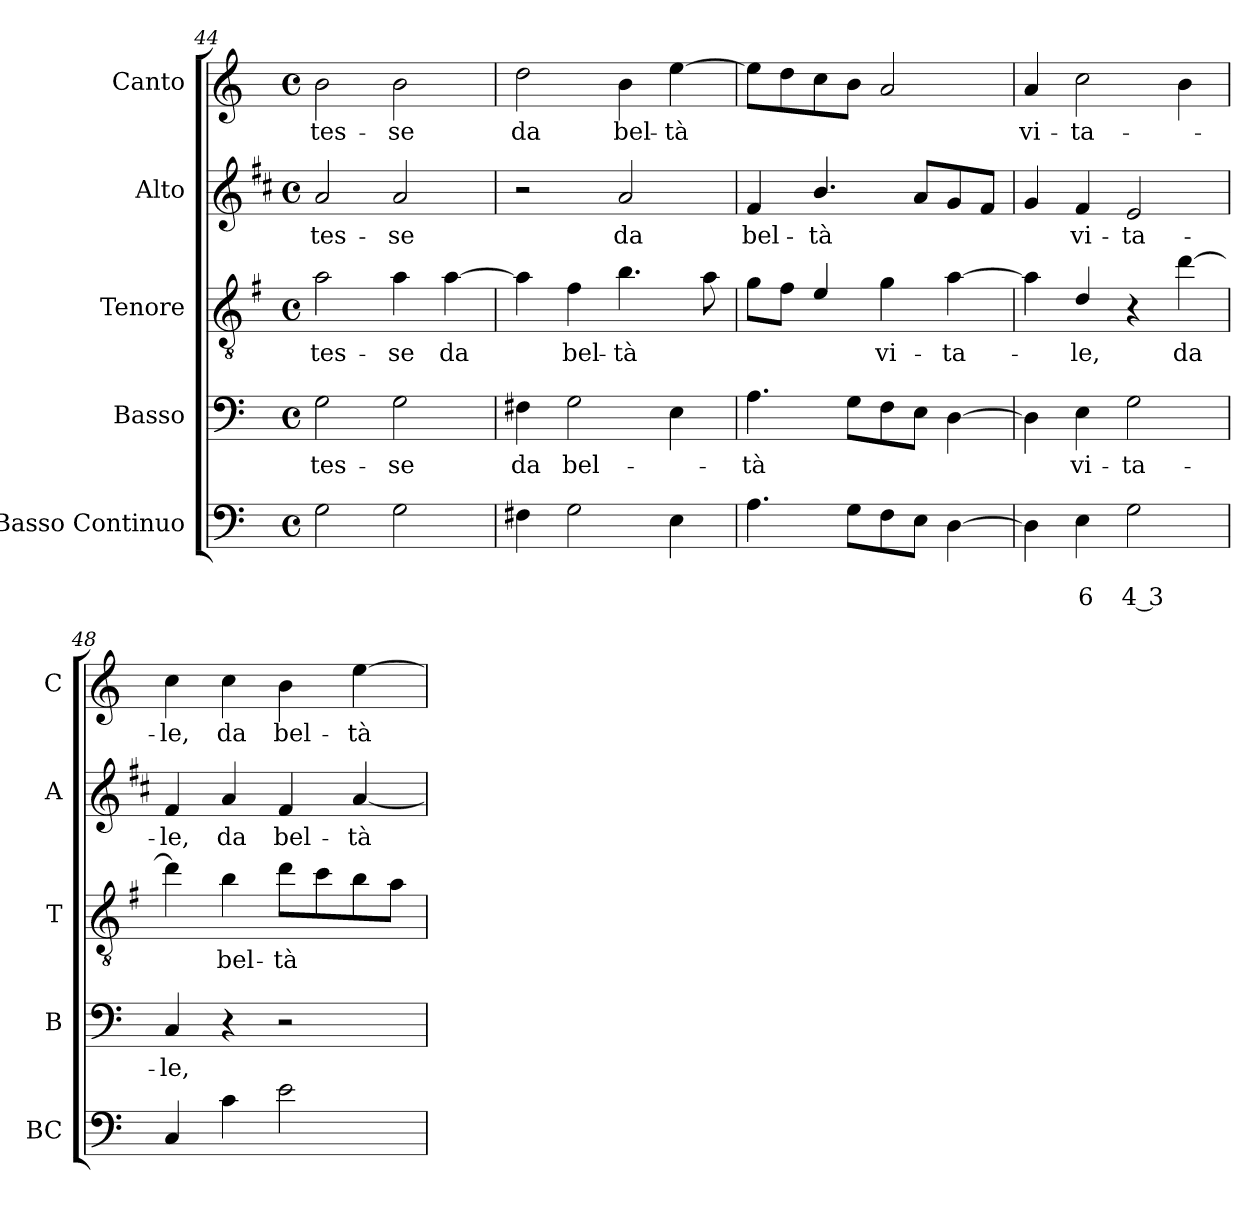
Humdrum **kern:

**kern	**text	**text	**kern	**text	**kern	**text	**kern	**text	**kern	**text
*part5	*part5	*part5	*part4	*part4	*part3	*part3	*part2	*part2	*part1	*part1
*staff5	*staff5	*staff5	*staff4	*staff4	*staff3	*staff3	*staff2	*staff2	*staff1	*staff1
*I"Basso Continuo	*	*	*I"Basso	*	*I"Tenore	*	*I"Alto	*	*I"Canto	*
*I'BC	*	*	*I'B	*	*I'T	*	*I'A	*	*I'C	*
*clefF4	*	*	*clefF4	*	*clefGv2	*	*clefG2	*	*clefG2	*
*	*	*	*	*	*ITrd4c7	*	*ITrd1c2	*	*	*
*k[]	*	*	*k[]	*	*k[]	*	*k[]	*	*k[]	*
*C:	*	*	*C:	*	*C:	*	*C:	*	*C:	*
*M4/4	*	*	*M4/4	*	*M4/4	*	*M4/4	*	*M4/4	*
*met(c)	*	*	*met(c)	*	*met(c)	*	*met(c)	*	*met(c)	*
=44	=44	=44	=44	=44	=44	=44	=44	=44	=44	=44
!	!	!	!	!LO:LY:b	!	!	!	!	!	!
!	!	!	!	!	!	!LO:LY:b	!	!	!	!
!	!	!	!	!	!	!	!	!LO:LY:b	!	!
!	!	!	!	!	!	!	!	!	!	!LO:LY:b
2G\	.	.	2G\	-tes-	2d\	-tes-	2g/	-tes-	2b\	-tes-
!	!	!	!	!LO:LY:b	!	!	!	!	!	!
!	!	!	!	!	!	!LO:LY:b	!	!	!	!
!	!	!	!	!	!	!	!	!LO:LY:b	!	!
!	!	!	!	!	!	!	!	!	!	!LO:LY:b
2G\	.	.	2G\	-se	4d\	-se	2g/	-se	2b\	-se
!	!	!	!	!	!	!LO:LY:b	!	!	!	!
.	.	.	.	.	[4d\	da	.	.	.	.
!!LO:LB:g=z
=45	=45	=45	=45	=45	=45	=45	=45	=45	=45	=45
!	!	!	!	!LO:LY:b	!	!	!	!	!	!
!	!	!	!	!	!	!	!	!	!	!LO:LY:b
4F#X\	.	.	4F#X\	da	4d\]	.	2r	.	2dd\	da
!	!	!	!	!LO:LY:b	!	!	!	!	!	!
!	!	!	!	!	!	!LO:LY:b	!	!	!	!
2G\	.	.	2G\	bel-	4B\	bel-	.	.	.	.
!	!	!	!	!	!	!LO:LY:b	!	!	!	!
!	!	!	!	!	!	!	!	!LO:LY:b	!	!
!	!	!	!	!	!	!	!	!	!	!LO:LY:b
.	.	.	.	.	4.e\	-tà	2g/	da	4b\	bel-
!	!	!	!	!	!	!	!	!	!	!LO:LY:b
4E\	.	.	4E\	.	.	.	.	.	[4ee\	-tà
.	.	.	.	.	8d\	.	.	.	.	.
=46	=46	=46	=46	=46	=46	=46	=46	=46	=46	=46
!	!	!	!	!LO:LY:b	!	!	!	!	!	!
!	!	!	!	!	!	!	!	!LO:LY:b	!	!
4.A\	.	.	4.A\	-tà	8c\L	.	4e/	bel-	8ee\L]	.
.	.	.	.	.	8B\J	.	.	.	8dd\	.
!	!	!	!	!	!	!	!	!LO:LY:b	!	!
.	.	.	.	.	4A/	.	4.a/	-tà	8cc\	.
8G\L	.	.	8G\L	.	.	.	.	.	8b\J	.
!	!	!	!	!	!	!LO:LY:b	!	!	!	!
8F\	.	.	8F\	.	4c\	vi-	.	.	2a/	.
8E\J	.	.	8E\J	.	.	.	8g/L	.	.	.
!	!	!	!	!	!	!LO:LY:b	!	!	!	!
[4D\	.	.	[4D\	.	[4d\	-ta-	8f/	.	.	.
.	.	.	.	.	.	.	8e/J	.	.	.
=47	=47	=47	=47	=47	=47	=47	=47	=47	=47	=47
!	!	!	!	!	!	!	!	!	!	!LO:LY:b
4D\]	.	.	4D\]	.	4d\]	.	4f/	.	4a/	vi-
!	!	!LO:LY:b	!	!	!	!	!	!	!	!
!	!	!	!	!LO:LY:b	!	!	!	!	!	!
!	!	!	!	!	!	!LO:LY:b	!	!	!	!
!	!	!	!	!	!	!	!	!LO:LY:b	!	!
!	!	!	!	!	!	!	!	!	!	!LO:LY:b
4E\	.	6	4E\	vi-	4G/	-le,	4e/	vi-	2cc\	-ta-
!	!	!LO:LY:b	!	!	!	!	!	!	!	!
!	!	!	!	!LO:LY:b	!	!	!	!	!	!
!	!	!	!	!	!	!	!	!LO:LY:b	!	!
2G\	.	4 3	2G\	-ta-	4r	.	2d/	-ta-	.	.
!	!	!	!	!	!	!LO:LY:b	!	!	!	!
.	.	.	.	.	[4g\	da	.	.	4b\	.
=48	=48	=48	=48	=48	=48	=48	=48	=48	=48	=48
!	!	!	!	!LO:LY:b	!	!	!	!	!	!
!	!	!	!	!	!	!	!	!LO:LY:b	!	!
!	!	!	!	!	!	!	!	!	!	!LO:LY:b
4C/	.	.	4C/	-le,	4g\]	.	4e/	-le,	4cc\	-le,
!	!	!	!	!	!	!LO:LY:b	!	!	!	!
!	!	!	!	!	!	!	!	!LO:LY:b	!	!
!	!	!	!	!	!	!	!	!	!	!LO:LY:b
4c\	.	.	4r	.	4e\	bel-	4g/	da	4cc\	da
!	!	!	!	!	!	!LO:LY:b	!	!	!	!
!	!	!	!	!	!	!	!	!LO:LY:b	!	!
!	!	!	!	!	!	!	!	!	!	!LO:LY:b
2e\	.	.	2r	.	8g\L	-tà	4e/	bel-	4b\	bel-
.	.	.	.	.	8f\	.	.	.	.	.
!	!	!	!	!	!	!	!	!LO:LY:b	!	!
!	!	!	!	!	!	!	!	!	!	!LO:LY:b
.	.	.	.	.	8e\	.	[4g/	-tà	[4ee\	-tà
.	.	.	.	.	8d\J	.	.	.	.	.
=	=	=	=	=	=	=	=	=	=	=
*-	*-	*-	*-	*-	*-	*-	*-	*-	*-	*-
